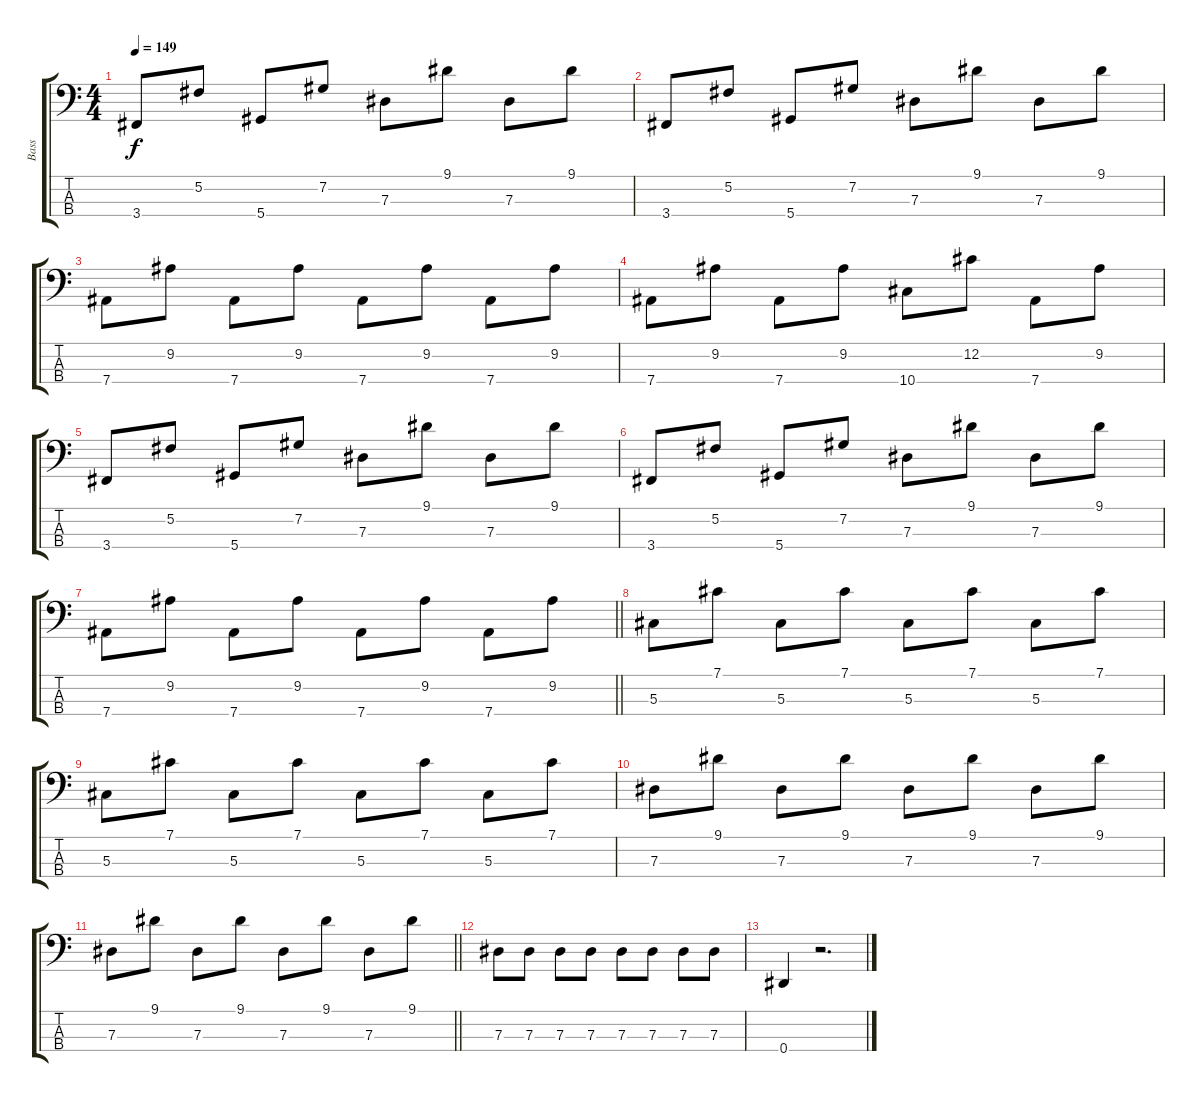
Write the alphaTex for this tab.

\track ("Bass" "Bass") {instrument electricbassfinger}
\staff {score tabs}
\tuning (Gb2 Db2 Ab1 Eb1) {hide}
\ts (4 4)
\tempo 149
\clef f4
\ks c
3.4.8{dy f} 5.2.8 5.4.8 7.2.8 7.3.8 9.1.8 7.3.8 9.1.8 |
3.4.8 5.2.8 5.4.8 7.2.8 7.3.8 9.1.8 7.3.8 9.1.8 |
7.4.8 9.2.8 7.4.8 9.2.8 7.4.8 9.2.8 7.4.8 9.2.8 |
7.4.8 9.2.8 7.4.8 9.2.8 10.4.8 12.2.8 7.4.8 9.2.8 |
3.4.8 5.2.8 5.4.8 7.2.8 7.3.8 9.1.8 7.3.8 9.1.8 |
3.4.8 5.2.8 5.4.8 7.2.8 7.3.8 9.1.8 7.3.8 9.1.8 |
\barLineRight lightlight
7.4.8 9.2.8 7.4.8 9.2.8 7.4.8 9.2.8 7.4.8 9.2.8 |
5.3.8 7.1.8 5.3.8 7.1.8 5.3.8 7.1.8 5.3.8 7.1.8 |
5.3.8 7.1.8 5.3.8 7.1.8 5.3.8 7.1.8 5.3.8 7.1.8 |
7.3.8 9.1.8 7.3.8 9.1.8 7.3.8 9.1.8 7.3.8 9.1.8 |
\barLineRight lightlight
7.3.8 9.1.8 7.3.8 9.1.8 7.3.8 9.1.8 7.3.8 9.1.8 |
7.3.8 7.3.8 7.3.8 7.3.8 7.3.8 7.3.8 7.3.8 7.3.8 |
0.4.4 r.2{d}
